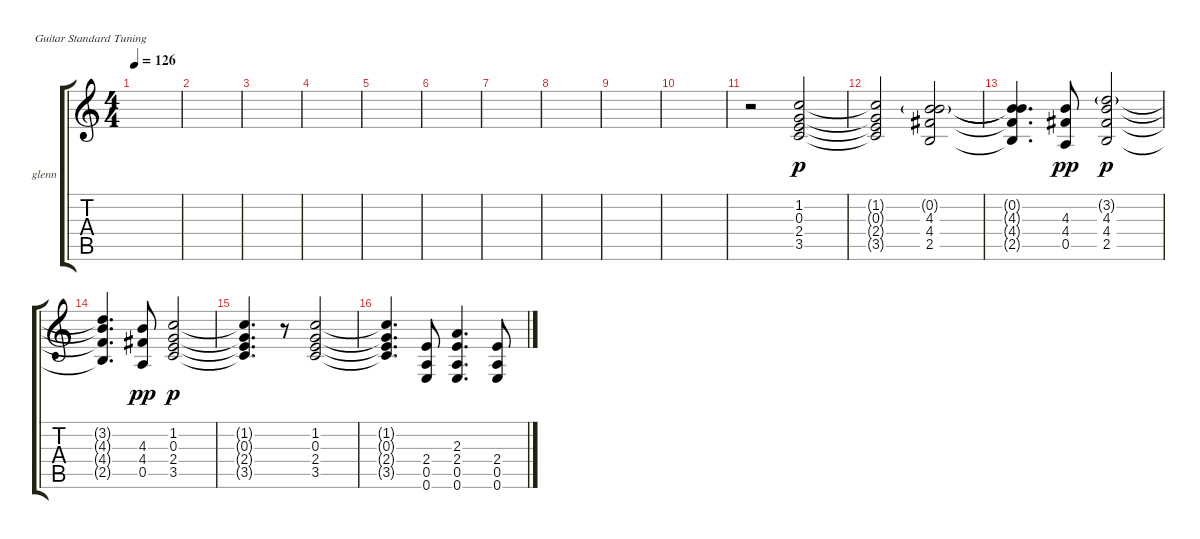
\bracketExtendMode groupsimilarinstruments
\firstSystemTrackNameOrientation horizontal
\otherSystemsTrackNameOrientation horizontal
\track ("lead / rythm - glenn" "glenn") {instrument electricguitarclean}
\staff {score tabs}
\tuning (E4 B3 G3 D3 A2 E2)
\ts (4 4)
\tempo 126
\clef g2
\ks c
|
|
|
|
|
|
|
|
|
|
r.2 (1.2 0.3 2.4 3.5).2{dy p} |
(1.2{t} 0.3{t} 2.4{t} 3.5{t}).2 (4.3 4.4 2.5 0.2{g}).2 |
(4.3{t} 4.4{t} 2.5{t} 0.2{t}).4{d} (4.4 0.5 4.3).8{dy pp} (4.3 4.4 2.5 3.2{g}).2{dy p} |
(4.3{t} 4.4{t} 2.5{t} 3.2{t}).4{d} (4.4 0.5 4.3).8{dy pp} (1.2 0.3 2.4 3.5).2{dy p} |
(1.2{t} 0.3{t} 2.4{t} 3.5{t}).4{d} r.8 (1.2 0.3 2.4 3.5).2 |
(1.2{t} 0.3{t} 2.4{t} 3.5{t}).4{d} (2.4 0.5 0.6).8 (2.3 2.4 0.5 0.6).4{d} (2.4 0.5 0.6).8
